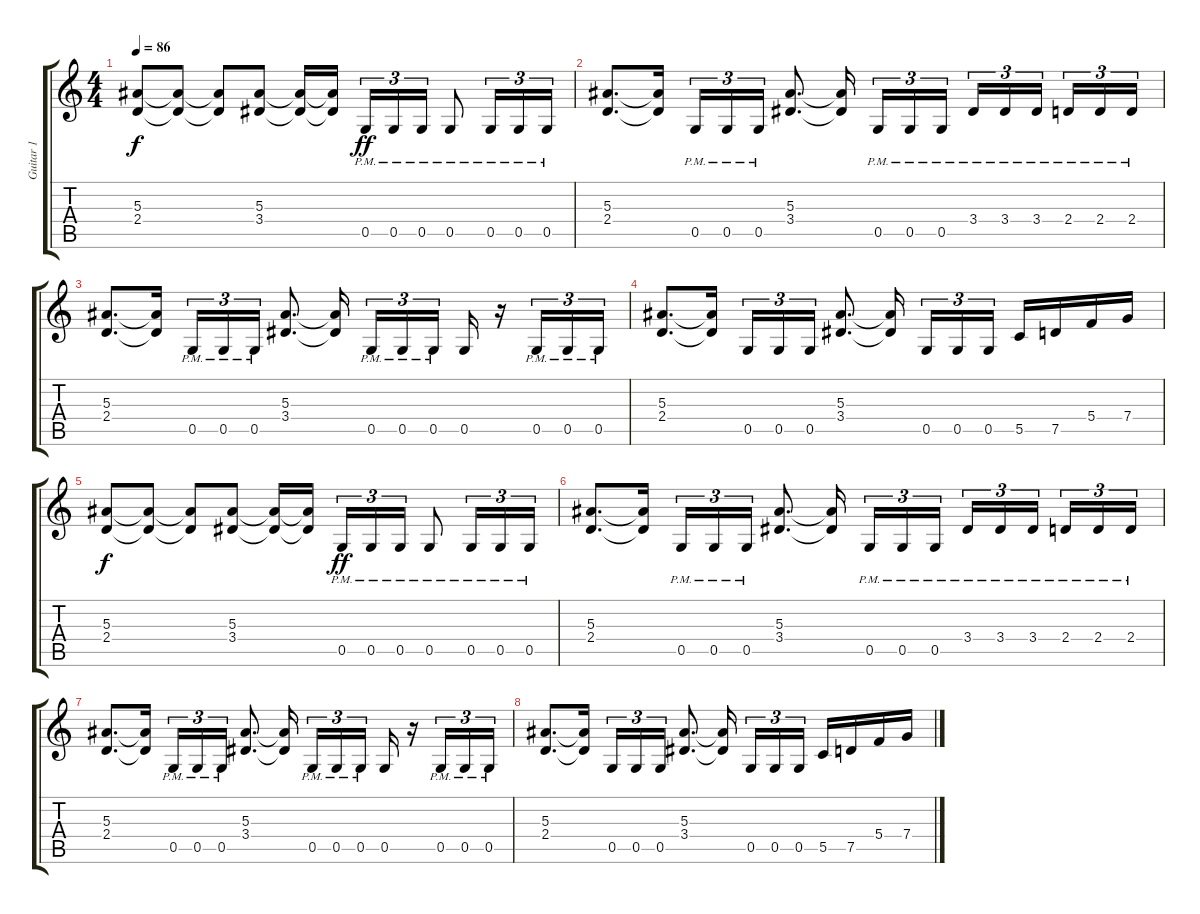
\track ("Guitar 1" "Guitar 1") {instrument overdrivenguitar}
\staff {score tabs}
\tuning (D4 A3 F3 C3 G2 D2) {hide}
\ts (4 4)
\tempo 86
\clef g2
\ks c
(5.3 2.4).8{dy f} (5.3{t} 2.4{t}).8 (5.3{t} 2.4{t}).8 (5.3 3.4).8 (5.3{t} 3.4{t}).16 (5.3{t} 3.4{t}).16 0.5{pm}.16{tu (3 2) dy ff} 0.5{pm}.16{tu (3 2)} 0.5{pm}.16{tu (3 2)} 0.5{pm}.8 0.5{pm}.16{tu (3 2)} 0.5{pm}.16{tu (3 2)} 0.5{pm}.16{tu (3 2)} |
(5.3 2.4).8{d} (5.3{t} 2.4{t}).16 0.5{pm}.16{tu (3 2)} 0.5{pm}.16{tu (3 2)} 0.5{pm}.16{tu (3 2)} (5.3 3.4).8{d} (5.3{t} 3.4{t}).16 0.5{pm}.16{tu (3 2)} 0.5{pm}.16{tu (3 2)} 0.5{pm}.16{tu (3 2)} 3.4{pm}.16{tu (3 2)} 3.4{pm}.16{tu (3 2)} 3.4{pm}.16{tu (3 2)} 2.4{pm}.16{tu (3 2)} 2.4{pm}.16{tu (3 2)} 2.4{pm}.16{tu (3 2)} |
(5.3 2.4).8{d} (5.3{t} 2.4{t}).16 0.5{pm}.16{tu (3 2)} 0.5{pm}.16{tu (3 2)} 0.5{pm}.16{tu (3 2)} (5.3 3.4).8{d} (5.3{t} 3.4{t}).16 0.5{pm}.16{tu (3 2)} 0.5{pm}.16{tu (3 2)} 0.5{pm}.16{tu (3 2)} 0.5.16 r.16 0.5{pm}.16{tu (3 2)} 0.5{pm}.16{tu (3 2)} 0.5{pm}.16{tu (3 2)} |
(5.3 2.4).8{d} (5.3{t} 2.4{t}).16 0.5.16{tu (3 2)} 0.5.16{tu (3 2)} 0.5.16{tu (3 2)} (5.3 3.4).8{d} (5.3{t} 3.4{t}).16 0.5.16{tu (3 2)} 0.5.16{tu (3 2)} 0.5.16{tu (3 2)} 5.5.16 7.5.16 5.4.16 7.4.16 |
(5.3 2.4).8{dy f} (5.3{t} 2.4{t}).8 (5.3{t} 2.4{t}).8 (5.3 3.4).8 (5.3{t} 3.4{t}).16 (5.3{t} 3.4{t}).16 0.5{pm}.16{tu (3 2) dy ff} 0.5{pm}.16{tu (3 2)} 0.5{pm}.16{tu (3 2)} 0.5{pm}.8 0.5{pm}.16{tu (3 2)} 0.5{pm}.16{tu (3 2)} 0.5{pm}.16{tu (3 2)} |
(5.3 2.4).8{d} (5.3{t} 2.4{t}).16 0.5{pm}.16{tu (3 2)} 0.5{pm}.16{tu (3 2)} 0.5{pm}.16{tu (3 2)} (5.3 3.4).8{d} (5.3{t} 3.4{t}).16 0.5{pm}.16{tu (3 2)} 0.5{pm}.16{tu (3 2)} 0.5{pm}.16{tu (3 2)} 3.4{pm}.16{tu (3 2)} 3.4{pm}.16{tu (3 2)} 3.4{pm}.16{tu (3 2)} 2.4{pm}.16{tu (3 2)} 2.4{pm}.16{tu (3 2)} 2.4{pm}.16{tu (3 2)} |
(5.3 2.4).8{d} (5.3{t} 2.4{t}).16 0.5{pm}.16{tu (3 2)} 0.5{pm}.16{tu (3 2)} 0.5{pm}.16{tu (3 2)} (5.3 3.4).8{d} (5.3{t} 3.4{t}).16 0.5{pm}.16{tu (3 2)} 0.5{pm}.16{tu (3 2)} 0.5{pm}.16{tu (3 2)} 0.5.16 r.16 0.5{pm}.16{tu (3 2)} 0.5{pm}.16{tu (3 2)} 0.5{pm}.16{tu (3 2)} |
(5.3 2.4).8{d} (5.3{t} 2.4{t}).16 0.5.16{tu (3 2)} 0.5.16{tu (3 2)} 0.5.16{tu (3 2)} (5.3 3.4).8{d} (5.3{t} 3.4{t}).16 0.5.16{tu (3 2)} 0.5.16{tu (3 2)} 0.5.16{tu (3 2)} 5.5.16 7.5.16 5.4.16 7.4.16
